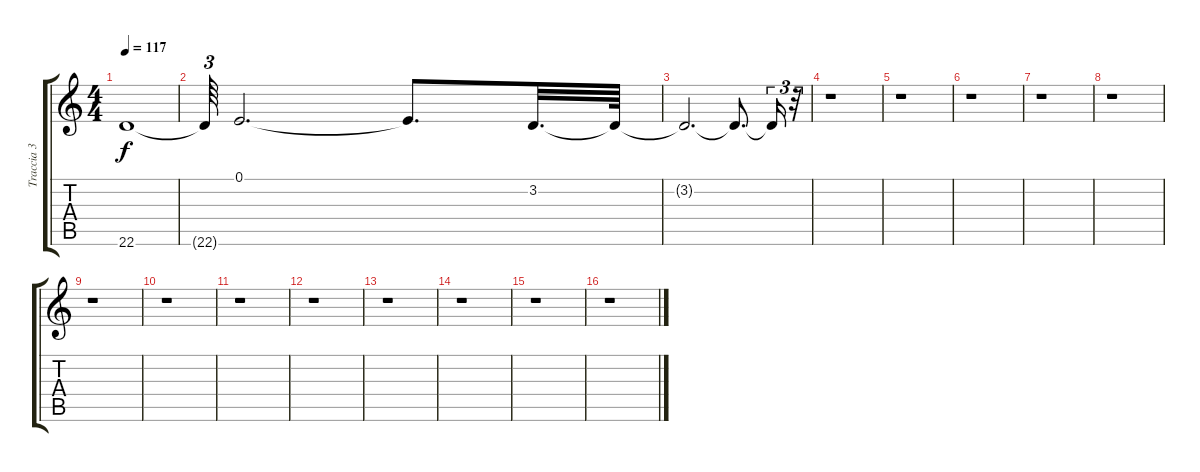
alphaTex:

\track ("Traccia 3" "Traccia 3") {instrument synthstrings1}
\staff {score tabs}
\tuning (E4 B3 G3 D3 A2 E2) {hide}
\ts (4 4)
\tempo 117
\clef g2
\ks c
22.6{t}.1{dy f} |
22.6{t}.64{tu (3 2)} 0.1.2{d} 0.1{t}.8{d} 3.2.32{d} 3.2{t}.64 |
3.2{t}.2{d} 3.2{t}.8{d} 3.2{t}.16{tu (3 2)} r.32{tu (3 2)} |
r.1 |
r.1 |
r.1 |
r.1 |
r.1 |
r.1 |
r.1 |
r.1 |
r.1 |
r.1 |
r.1 |
r.1 |
r.1
